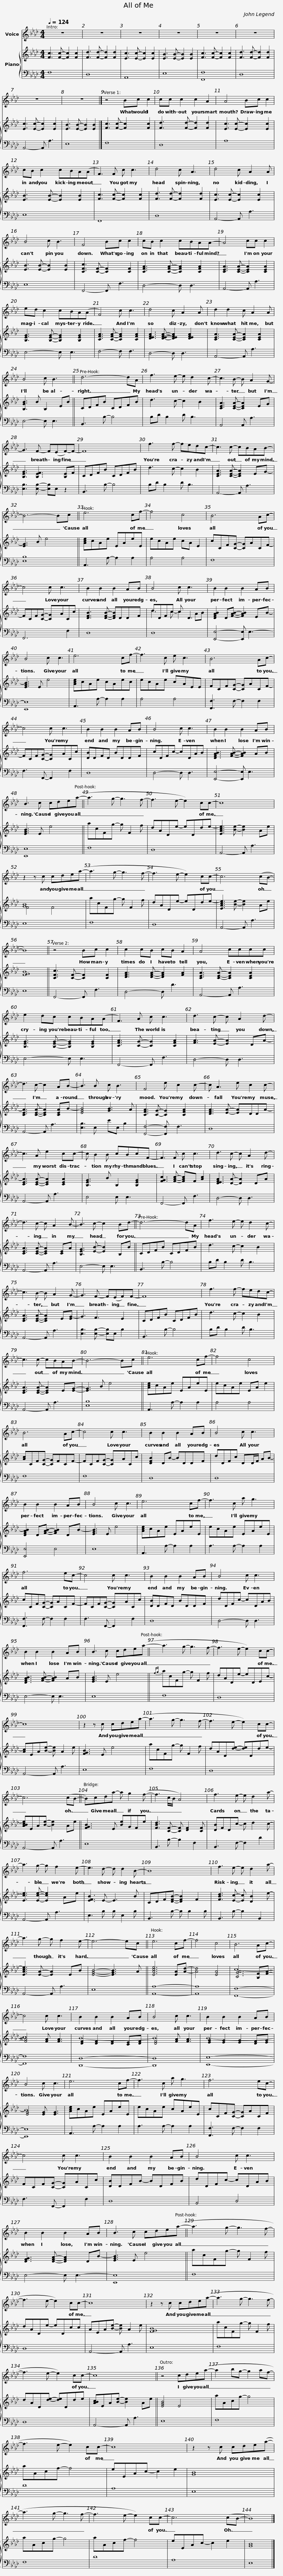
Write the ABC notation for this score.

X:1
%%score 1 { ( 2 4 ) | 3 }
L:1/8
Q:1/4=124
M:4/4
I:linebreak $
K:Ab
V:1 treble
V:2 treble
V:4 treble
V:3 bass
V:1
 z8 | z8 | z8 | z8 | z8 | %5
 z8 |$ z8 | z8 |] z4 Bc c2 | cc c2 c2 A2 |$ %10
 A4 Bc c2 | cB c2 cBA(A | F3) F c c3 | d4 c A3 |$ d4 c A2 A | %15
 B4 c B3 | F4 Bc c2 |$ cB c2 cBAA- | A4 cc c2 | ed c2 cBA(A |$ %20
 F4) c c3 | d4 c A2 A | d2 d2 c A2 A | B4 c B3 ||$ d6- dA | %25
 f3 e- e d2 c- | c3 B- B A2 G- | G3 F- F(EF-)F- |$ F8 | f3 f- fedc- | %30
 c3 c- cBAB- | B6- Bc ||$ e6 cf- | f4 c4 | B6 Ac- | %35
 c4 c c3 |$ B2 B2 B2 AB | B4 c c3 | B2 B2 B2 AB |$ B4 c c3 | %40
 e6 cf- | f3 c e c3 | B6 Ac- |$ c4 c c3 | B2 B2 B2 AB | %45
 B4 c c3 | B2 B2 B2 AB |$ B3 c cde(a- || a3 g- g3 f- | f3 e- e2) cc- | %50
 c8 |$ z2 z c cde(a- | a3 g- g3 f- | f3 e- e2) cc- | c6 (cB- | %55
 B8) ||$ z4 Bc c2 | c2 cB cB A2 | A4 cccc |$ e2 dc cBA(A | %60
 F3) A c c3 | d3 c- c A2 d- |$ d3 c- c2 AB- | B3 B c B3 | F4 e c2 c- |$ %65
 c A3 e c2 c- | c3 A e2 cc- | c B2 B cBcF- |$ F3 F c c3 | d3 c- c A2 d- | %70
 d3 c- c A2 B- | B3 c- c2 Bd- ||$ d6- dA | f3 e- e d2 c- | c3 B- B A2 G- | %75
 G3 F- F(EF)F- |$ F8 | f3 f- fedc- | c3 c- cBAB- | B6- Bc ||$ %80
 e6 cf- | f4 c4 | B6 Ac- | c4 c c3 |$ B2 B2 B2 AB | %85
 B4 c c3 | B2 B2 B2 AB | B4 c c3 |$ e6 cf- | f3 c a g3 | %90
 f6 ec- | c4 c c3 |$ B2 B2 B2 AB | B4 c c3 | B2 B2 B2 AB | %95
 B3 c cde(a- ||$ a3 g- g3 f- | f3 e- e2) cc- | c8 | z2 z c cde(a- |$ %100
 a3 g- g3 f- | f3 e- e2) cc- | c6 (cB- || B)cda- a g2 (f- |$ f3 c/B/ A4) | %105
 f3 e- e d2 a- | a3 g- g f2 e- | e3 d- d d2 B- |$ B8 | f3 e- e d2 a- | %110
 a3 g- g f2 e- | e6- ec ||$ e6 cf- | f4 c4 | B6 Ac- | %115
 c4 c c3 | B2 B2 B2 AB | B4 c c3 |$ B2 B2 B2 AB | B4 c c3 | %120
 e6 cf- | f3 c a g3 |$ f6 ec- | c4 c c3 | B2 B2 B2 AB | %125
 B4 c c3 |$ B2 B2 B2 AB | B3 c cde(a- || a3 g- g3 f- | f3 e- e2) cc- |$ %130
 c8 | z2 z c cde(a- | a3 g- g3 f- | f3 e- e2) cc- |$ c8 || %135
 z4 cde(a- | a2 bg- g2 af- | f3 e- e2) cc- | c8 |$ z2 z c cde(a- | %140
 a3 g- g3 f- | f3 e- e2) cc- | c6 (cB- | B8) |] %144
V:2
 [Fc]3 [Fc]- [Fc]2 [Fc]2 | [Fd]3 [Fd]- [Fd]2 [Fd]2 | [Ec]3 [Ec]- [Ec]2 [Ec]2 | [EB]3 [EB]- [EB]2 [EB]2 | [Fc]3 [Fc]- [Fc]2 [Fc]2 | %5
 [Fd]3 [Fd]- [Fd]2 [Fd]2 |$ [Ec]3 [Ec]- [Ec]2 [Ec]2 | [EB]3 [EB]- [EB]2 [EB]2 |] [Fc]3 [Fc]- [Fc]2 [Fc]2 | [Fd]3 [Fd]- [Fd]2 [Fd]2 |$ %10
 [Ec]3 [Ec]- [Ec]2 [Ec]2 | [EB]3 [EB]- [EB]2 [EB]2 | [Fc]3 [Fc]- [Fc]2 [Fc]2 | [Fd]3 [Fd]- [Fd]2 [Fd]2 |$ [Ec]3 [Ec]- [Ec]2 [Ec]2 | %15
 [EB]3 [EB]- [EB]2 [EB]2 | [CFc]3 [CF]- [CF]2 [CF]2 |$ [CFA]3 [CFA]- [CFA]2 [CFA]2 | [CEA]3 [CEA]- [CEA]2 [CEA]2 | [B,EG]3 [B,EG]- [B,EG]2 [B,EG]2 |$ %20
 [CFA]3 [CFA]- [CFA]2 [CFA]2 | [DEFA]3 [DEFA]- [DEFA]2 [DEFA]2 | [CEA]3 [CEA]- [CEA]2 [CEA]2 | [B,GB]3 B B,2 EB ||$ CDFB CDFB | %25
 d3 c- c2 B2 | [CEA]3 [CEA]- [CEA]2 EG | [B,EG]3 [B,EF]3 [B,E]F |$ CDFB CDFB | d3 c- c2 B2 | %30
 [CEA]3 [CEA]- [CEA]2 EG- | [EG]3 B e4 ||$ [Ace]cAe EAeE | ecAe cA E2 | cCF[CG]- [CG]ACF- | %35
 FCF[CG]- [CG]ACc |$ [DFB]3 [DFB]- [DFB]DDF | dDFc c D3 | [DFAB]2 D[FAB]- [FAB]2 EB- |$ [EGB]3 E e4 | %40
 [Ace]cAe cAec | ecAe cAEE | FCF[CG]- [CG]ACF- |$ FCF[CG]- [CG]ACc | [DB]DFD BDDF | %45
 cDFc- cDAB | [DFAB]3 [FAB]- [FAB]2 AB |$ [EGB]3 E e4 || acFg- g F2 f | dADe- eDde- | %50
 [EAce]3 [Be]- [Be]2 Ae |$ [GB]8 | acFg- g F2 f | dADe- eDde- | [EAce]3 [Be]- [Be]2 Ae | %55
 [FGB]8 ||$ [CFc]3 [CF]- [CF]2 [CF]2 | [DFA]3 [DFA]- [DFA]2 [FA]2 | [CEA]3 [CEA]- [CEA]2 [CEA]2 |$ [B,EG]3 [B,EG]- [B,EG]2 [B,EG]2 | %60
 [CFA]3 [CG]- [CG]2 [CFA]2 | [FA]3 [EA]- [EA]2 DA- |$ [CEA]3 [CEA]- [CEA]2 [CEA]B- | [EGB]4 [GB]3 A | [CFA]3 [CG]- [CG]2 [CFA]2 |$ %65
 [DFA]3 [EA]- [EA]DDA- | [CEA]3 [CEA]- [CEA]2 [CEA]2 | [B,EG]3 B B,2 [B,EG]2 |$ [FGc]3 [FAc]- [FAc]F [Ac]2 | [DEFA]3 [DA]- [DA]2 DA | %70
 [CEA]3 [CEA]- [CEA]2 [CE]A | [B,EG]3 [EB]- [EB]2 B,B ||$ CDFB CDFB | d3 c- c2 B2 | [CEA]3 [CEA]- [CEA]2 E[EG-] | %75
 G3 F3 E2 |$ CDFB CDFB | d3 c- c2 B2 | [CEA]3 [CEA]- [CEA]2 E[EG]- | [EG]3 B e4 ||$ %80
 [Ace]cAe EAeE | ecAe EA e2 | [Ac]CF[CG]- [CG]FCF- | FCF[CG]- [CG]ACc |$ [DFB]2 DB- BDDF | %85
 dDFc DD/F/ AB- | [DFAB]2 D[FAB]- [FAB]2 DB- | [EGB]3 E e4 |$ [Ace]cAe EAeE | ecAe EAeE | %90
 cCF[CG]- [CG]ACF- | FCF[CG]- [CG]ACc |$ [DB]DFD BDDF | dDFc- cDAB | [DFAB]3 [FAB]- [FAB]2 AB | %95
 [EGB]3 E e4 ||${fg} acFg- g F2 f | dADe- eDEc- | [Ac]EA[Be]- [Be] A2 e | [FGB]3 E e4 |$ %100
 acFg- g F2 f | dAD[de]- [de]Dde- | [ABce]EA[Be]- [Be]2 Ae || [FGB]3 E [Be]GFe |$ [FBd]3 [CF]- [CF] [DF]2 [CF] | %105
 [DB]FDc- c d2 c- | [Ece]3 [Ece]- [Ece]2 Ae | [EFB]3 E- E3 B |$ CDF[DFB]- [DFB]2 F2 | [FBd]3 [Ec]- [Ec] [DB]2 e- | %110
 [EAce]3 [EA]- [EA]2 EB | [EGB]4- [EGB]3 A ||$ [EAce]6 [EA][Ad]- | [Ad]4 [EA]4 | [CGA]6 [B,F][FA]- | %115
 [FA]4 [FA] [FA]3 | [DF]2 [DF]2 [DF]2 [CE][DF] | [DF]4 [FA] [FA]3 |$ [EG]2 [EG]2 [EG]2 [DF][EG] | [EG]4 [EG] [EG]3 | %120
 [Ace]cAe EAeE | ecAe cAeE |$ cCF[CG]- [CG]ACF | FCF[CG]- [CG]ACc | [DB]DFB- BDFB | %125
 dDFc- cDAB |$ [DFG]3 [DFA]- [DFA]2 DB- | [EGB]3 E e4 || acFg- g F2 f | dADe- eDcc |$ %130
 AEA[Be]- [Be] A2 e | [FGB]8 | acFg- g F2 f | dAD[de]- [de]Dde |$ [ABc]EA[Be]- [Be]2 Ae || %135
 [EGB]4 E4 | aAcg- g4 | aAcf- f4 | eEAc- c2 e2 |$ [GB]8 | %140
 aAcg- g4 | aAcf- f4 | eEAc- c2 e2 | [GB]8 |] %144
V:3
 F,8 | D,8 | A,,8 | E,8 | [F,,F,]8 | %5
 D,8 |$ A,,4- A,, A,3 | E,8 |] F,8 | D,8 |$ %10
 A,8 | E,8 | F,,8 | D,8 |$ A,,4- A,, A,3 | %15
 E,8 | F,,4- F,, F,3 |$ D,4- D, D,3 | A,,4- A,, A,3 | E,4- E, E,3 |$ %20
 F,4- F, F,3 | D,4- D, D,3 | A,,4- A,, A,3 | E,4- E, E,3 ||$ B,,3 B,- B,4 | %25
 B,D B,2 D B,3 | A,,4 A,, A,3 | [E,B,]3 [E,B,]- [E,B,]E, z2 |$ B,,3 B,- B,4 | B,D B,2 D B,3 | %30
 A,,4- A,, A,3 | [E,B,]8 ||$ A,,3 A,- A,2 A,2 | A,4 A,4 | F,8 | %35
 F,,6 F,2 |$ D,8 | D,8 | [E,,E,]4- [E,,E,] E,3- |$ [E,,E,]8 | %40
 A,,3 A,- A,2 A,2 | A,4 A,4 | [F,,F,]3 F,- F,2 F,2 |$ F,3 F,,- F,,2 F,2 | D,8 | %45
 D,4- D, D,3 | [E,,E,]4- [E,,E,] E,3 |$ [E,,E,]8 || F,8 | D,8 | %50
 A,,4- A,, A,3 |$ E,8 | F,8 | D,8 | A,,4- A,, A,3 | %55
 E,8 ||$ F,,4- F,, F,3 | D,4- D, D3 | A,,4- A,, A,3 |$ E,4- E, E,3 | %60
 F,,4- F,, F,3 | D,4- D, D,3 |$ A,,4- A,, A,3 | [E,B,]3 E, EE, B,2 | [F,,F,]4- [F,,F,] F,3 |$ %65
 D,8 | A,,4- A,, A,3 | E,4 E, E,3 |$ F,,4- F,, F,3 | D,4- D, D,3 | %70
 A,,4- A,, A,3 | E,4- E, E,3 ||$ B,,3 B,- B,4 | B,D B,2 D B,3 | A,,4- A,, A,3 | %75
 [E,B,]3 [E,B,]- [E,B,]E, B,2 |$ B,,3 B,- B,4 | B,D B,2 D B,3 | A,,4- A,, A,3 | [E,B,]8 ||$ %80
 A,,3 A,- A,2 A,2 | A,4 A,4 | F,8 | F,8 |$ D,8 | %85
 D,8 | [E,,E,]4 E,4 | E,8 |$ A,,3 A,- A,2 A,2 | A,3 A,- A,2 A,2 | %90
 [F,,F,]3 F,- F,2 F,2 | F,3 F,,- F,,2 F,2 |$ D,8 | D,4- D, D,3 | E,4- E, E,3 | %95
 E,8 ||$ F,8 | D,8 | A,,4- A,, A,3 | E,8 |$ %100
 F,8 | D,8 | A,,4- A,, A,3 || E,8 |$ B,,3 B,- B,2 F,2 | %105
 B,,3 F,- F,2 D2 | A,,4- A,, A,3 | E,3 B, B, E,2 B, |$ B,,3 B,- B, B,2 B, | B,,3 B,- B,2 B,,2 | %110
 A,,4- A,, A,3 | E,8 ||$ [A,,A,]8- | [A,,A,]8 | [F,,F,]8- | %115
 [F,,F,]8 | [D,,D,]8- | [D,,D,]8 |$ [E,,E,]8- | [E,,E,]8 | %120
 A,,3 A,- A,2 A,2 | A,3 A,- A,2 A,2 |$ [F,,F,]3 F,- F,2 F,2 | F,3 F,,- F,,2 F,2 | D,8 | %125
 B,,4 D,4 |$ E,4- E, E,3- | [E,,E,]8 || F,8 | D,8 |$ %130
 A,,4- A,, A,3 | E,8 | F,8 | D,8 |$ A,,4- A,, A,3 || %135
 E,8 | F,8 | D8 | A,8 |$ E,8 | %140
 F,8 | D8 | A,8 | E,8 |] %144
V:4
 x8 | x8 | x8 | x8 | x8 | %5
 x8 |$ x8 | x8 |] x8 | x8 |$ %10
 x8 | x8 | x8 | x8 |$ x8 | %15
 x8 | x8 |$ x8 | x8 | x8 |$ %20
 x8 | x8 | x8 | x8 ||$ x8 | %25
 x8 | x8 | x8 |$ x8 | x8 | %30
 x8 | x8 ||$ x8 | x8 | x8 | %35
 x8 |$ x8 | d3 c- c2 AB | x8 |$ x8 | %40
 x8 | x8 | x8 |$ x8 | x8 | %45
 x8 | x8 |$ x8 || x8 | x8 | %50
 x8 |$ F4 F4 | x8 | x8 | x8 | %55
 x8 ||$ x8 | x8 | x8 |$ x8 | %60
 x8 | x8 |$ x8 | x8 | x8 |$ %65
 x8 | x8 | x8 |$ x8 | x8 | %70
 x8 | x8 ||$ x8 | x8 | x8 | %75
 x8 |$ x8 | x8 | x8 | x8 ||$ %80
 x8 | x8 | x8 | x8 |$ x8 | %85
 x8 | x8 | x8 |$ x8 | x8 | %90
 x8 | x8 |$ x8 | x8 | x8 | %95
 x8 ||$ x8 | x8 | x8 | x8 |$ %100
 x8 | x8 | x8 || x8 |$ x8 | %105
 x8 | x8 | x8 |$ x8 | x8 | %110
 x8 | x8 ||$ x8 | x8 | c8- | %115
 c8 | B8- | B8 |$ B8- | B8 | %120
 x8 | x8 |$ x8 | x8 | x8 | %125
 x8 |$ x8 | x8 || x8 | x8 |$ %130
 x8 | x8 | x8 | x8 |$ x8 || %135
 x8 | x8 | x8 | x8 |$ x8 | %140
 x8 | x8 | x8 | x8 |] %144
